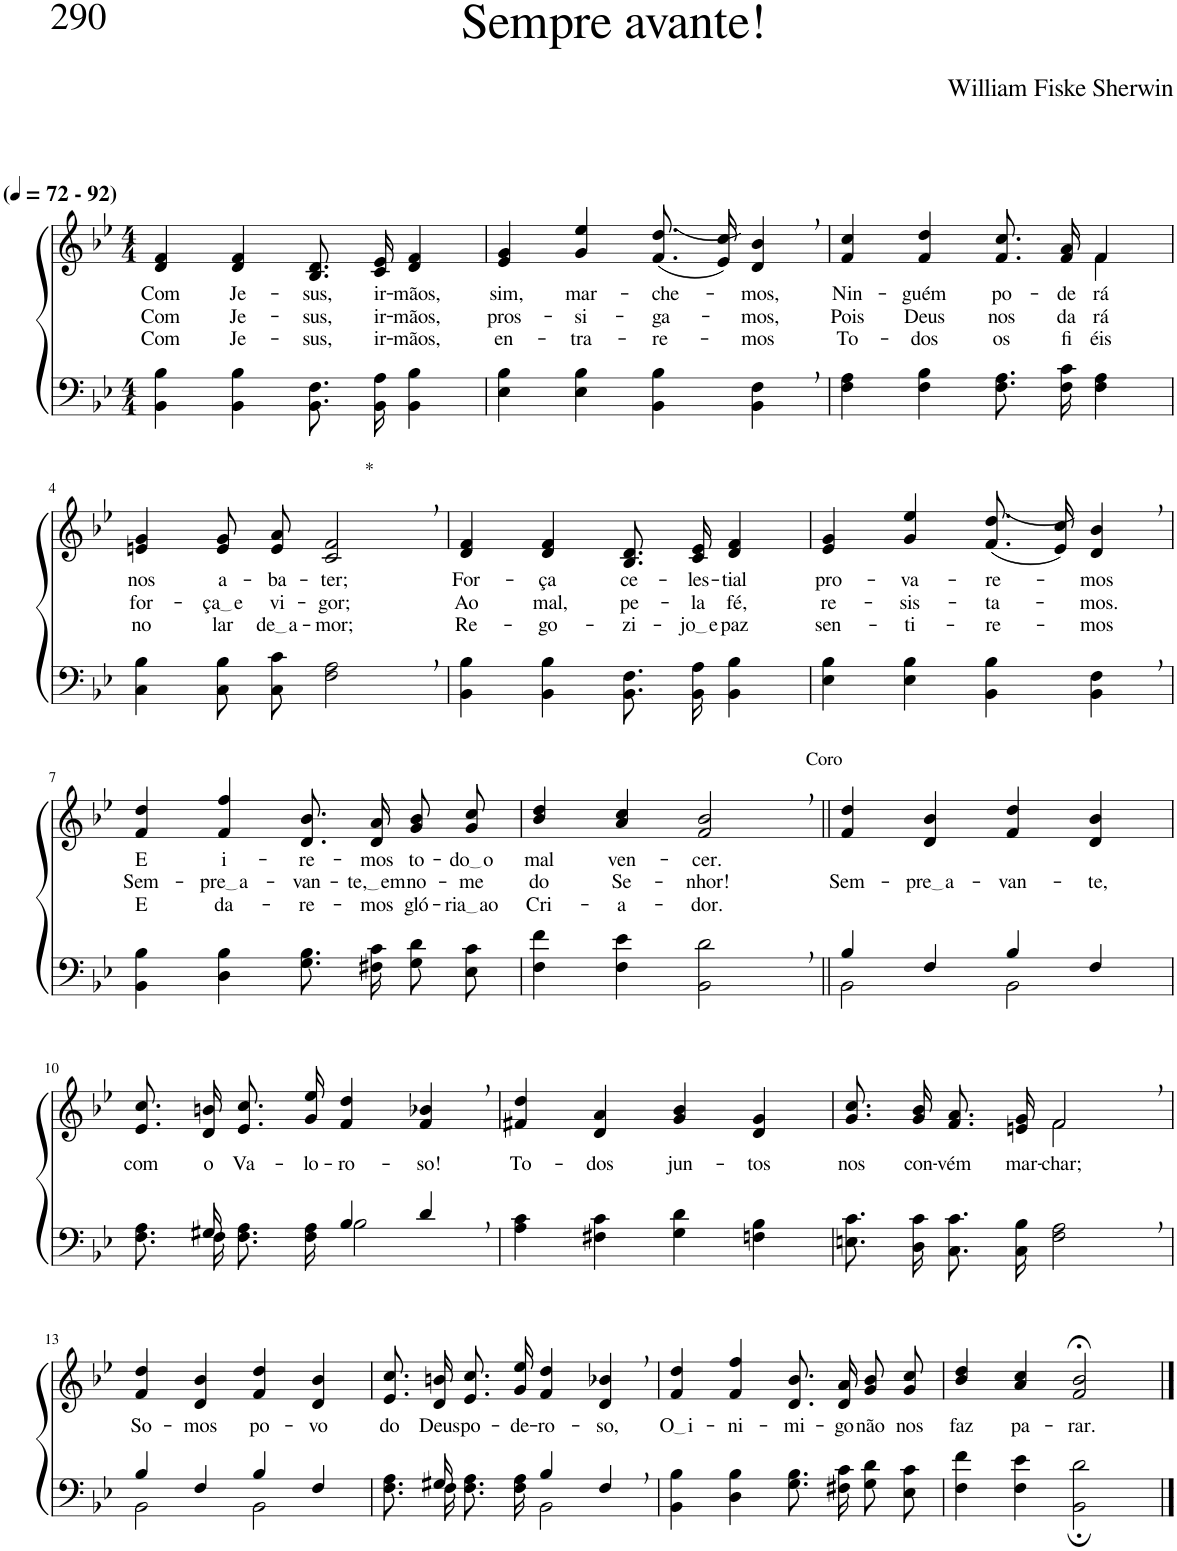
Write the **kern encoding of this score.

**kern	**kern	**text	**text	**text
*part2	*part1	*part1	*part1	*part1
*staff2	*staff1	*staff1	*staff1	*staff1
*I"Parte III e IV	*I"Parte I e II	*	*	*
*clefF4	*clefG2	*	*	*
*Trd1c2	*Trd1c2	*	*	*
*k[b-e-]	*k[b-e-]	*	*	*
*M4/4	*M4/4	*	*	*
*MM72	*MM72	*	*	*
=1	=1	=1	=1	=1
!	!LO:TX:a:B:t=(	!	!	!
!	!LO:TX:a:B:t=- 92)	!	!	!
!	!	!LO:LY:b	!LO:LY:b	!LO:LY:b
4BB-\ 4B-\	4d/ 4f/	Com	Com	Com
!	!	!LO:LY:b	!LO:LY:b	!LO:LY:b
4BB-\ 4B-\	4d/ 4f/	Je-	Je-	Je-
!	!	!LO:LY:b	!LO:LY:b	!LO:LY:b
8.BB-\ 8.F\L	8.B-/ 8.d/L	-sus,	-sus,	-sus,
!	!	!LO:LY:b	!LO:LY:b	!LO:LY:b
16BB-\ 16A\Jk	16c/ 16e-/Jk	ir-	ir-	ir-
!	!	!LO:LY:b	!LO:LY:b	!LO:LY:b
4BB-\ 4B-\	4d/ 4f/	-mãos,	-mãos,	-mãos,
=2	=2	=2	=2	=2
!	!	!LO:LY:b	!LO:LY:b	!LO:LY:b
4E-\ 4B-\	4e-/ 4g/	sim,	pros-	en-
!	!	!LO:LY:b	!LO:LY:b	!LO:LY:b
4E-\ 4B-\	4g/ 4ee-/	mar-	-si-	-tra-
!	!	!LO:LY:b	!LO:LY:b	!LO:LY:b
4BB-\ 4B-\	((8.f/ 8.dd/L	-che-	-ga-	-re-
.	16e-/ 16cc/Jk))	.	.	.
!	!	!LO:LY:b	!LO:LY:b	!LO:LY:b
4BB-\, 4F\,	4d/, 4b-/,	mos,	mos,	-mos
=3	=3	=3	=3	=3
!	!	!LO:LY:b	!LO:LY:b	!LO:LY:b
*	*^	*	*	*
4F\ 4A\	4f/ 4cc/	2.ryy	Nin-	Pois	To-
!	!	!	!LO:LY:b	!LO:LY:b	!LO:LY:b
4F\ 4B-\	4f/ 4dd/	.	-guém	Deus	-dos
!	!	!	!LO:LY:b	!LO:LY:b	!LO:LY:b
8.F\ 8.A\L	8.f/ 8.cc/L	.	po-	nos	os
!	!	!	!LO:LY:b	!LO:LY:b	!LO:LY:b
16F\ 16c\Jk	16f/ 16a/Jk	.	-de-	da-	fi-
!	!	!	!LO:LY:b	!LO:LY:b	!LO:LY:b
4F\ 4A\	4f/	4f\	-rá	-rá	-éis
!!LO:LB:g=z
=4	=4	=4	=4	=4	=4
!	!	!	!LO:LY:b	!LO:LY:b	!LO:LY:b
*	*v	*v	*	*	*
4C\ 4B-\	4en/ 4g/	nos	for-	no
!	!	!LO:LY:b	!LO:LY:b	!LO:LY:b
8C\ 8B-\L	8e/ 8g/L	a-	ça e	lar
!	!	!LO:LY:b	!LO:LY:b	!LO:LY:b
8C\ 8c\J	8e/ 8a/J	-ba-	vi-	de a
!	!LO:TX:a:t=*	!	!	!
!	!	!LO:LY:b	!LO:LY:b	!LO:LY:b
2F\, 2A\,	2c/, 2f/,	-ter;	-gor;	-mor;
=5	=5	=5	=5	=5
!	!	!LO:LY:b	!LO:LY:b	!LO:LY:b
4BB-\ 4B-\	4d/ 4f/	For-	Ao	Re-
!	!	!LO:LY:b	!LO:LY:b	!LO:LY:b
4BB-\ 4B-\	4d/ 4f/	-ça	mal,	-go-
!	!	!LO:LY:b	!LO:LY:b	!LO:LY:b
8.BB-\ 8.F\L	8.B-/ 8.d/L	ce-	pe-	-zi-
!	!	!LO:LY:b	!LO:LY:b	!LO:LY:b
16BB-\ 16A\Jk	16c/ 16e-/Jk	-les-	-la	jo e
!	!	!LO:LY:b	!LO:LY:b	!LO:LY:b
4BB-\ 4B-\	4d/ 4f/	-tial	fé,	paz
=6	=6	=6	=6	=6
!	!	!LO:LY:b	!LO:LY:b	!LO:LY:b
4E-\ 4B-\	4e-/ 4g/	pro-	re-	sen-
!	!	!LO:LY:b	!LO:LY:b	!LO:LY:b
4E-\ 4B-\	4g/ 4ee-/	-va-	-sis-	-ti-
!	!	!LO:LY:b	!LO:LY:b	!LO:LY:b
4BB-\ 4B-\	((8.f/ 8.dd/L	-re-	-ta-	-re-
.	16e-/ 16cc/Jk))	.	.	.
!	!	!LO:LY:b	!LO:LY:b	!LO:LY:b
4BB-\, 4F\,	4d/, 4b-/,	-mos	-mos.	mos
!!LO:LB:g=z
=7	=7	=7	=7	=7
!	!	!LO:LY:b	!LO:LY:b	!LO:LY:b
4BB-\ 4B-\	4f/ 4dd/	E	Sem-	E
!	!	!LO:LY:b	!LO:LY:b	!LO:LY:b
4D\ 4B-\	4f/ 4ff/	i-	pre a	da-
!	!	!LO:LY:b	!LO:LY:b	!LO:LY:b
8.G\ 8.B-\L	8.d/ 8.b-/L	-re-	-van-	-re-
!	!	!LO:LY:b	!LO:LY:b	!LO:LY:b
16F#X\ 16c\Jk	16d/ 16a/Jk	-mos	te, em	-mos
!	!	!LO:LY:b	!LO:LY:b	!LO:LY:b
8G\ 8d\L	8g/ 8b-/L	to-	no-	gló-
!	!	!LO:LY:b	!LO:LY:b	!LO:LY:b
8E-\ 8c\J	8g/ 8cc/J	do o	-me	ria ao
=8	=8	=8	=8	=8
!	!	!LO:LY:b	!LO:LY:b	!LO:LY:b
4F\ 4f\	4b-/ 4dd/	mal	do	Cri-
!	!	!LO:LY:b	!LO:LY:b	!LO:LY:b
4F\ 4e-\	4a/ 4cc/	ven-	Se-	-a-
!	!LO:TX:a:t=Coro	!	!	!
!	!	!LO:LY:b	!LO:LY:b	!LO:LY:b
2BB-\, 2d\,	2f/, 2b-/,	-cer.	-nhor!	-dor.
=9||	=9||	=9||	=9||	=9||
*^	*	*	*	*
!	!	!	!	!LO:LY:b	!
4B-/	2BB-\	4f/ 4dd/	.	Sem-	.
!	!	!	!	!LO:LY:b	!
4F/	.	4d/ 4b-/	.	pre a	.
!	!	!	!	!LO:LY:b	!
4B-/	2BB-\	4f/ 4dd/	.	-van-	.
!	!	!	!	!LO:LY:b	!
4F/	.	4d/ 4b-/	.	-te,	.
!!LO:LB:g=z
=10	=10	=10	=10	=10	=10
!	!	!	!LO:LY:b	!	!
8.ryy	8.F\ 8.A\L	8.e-/ 8.cc/L	com	.	.
!	!	!	!LO:LY:b	!	!
16G#X/	16F\Jk	16d/ 16bn/Jk	o	.	.
!	!	!	!LO:LY:b	!	!
4ryy	8.F\ 8.A\L	8.e-/ 8.cc/L	Va-	.	.
!	!	!	!LO:LY:b	!	!
.	16F\ 16A\Jk	16g/ 16ee-/Jk	-lo-	.	.
!	!	!	!LO:LY:b	!	!
4B-/	2B-\	4f/ 4dd/	-ro-	.	.
!	!	!	!LO:LY:b	!	!
4d,/	.	4f/, 4b-X/,	-so!	.	.
*v	*v	*	*	*	*
=11	=11	=11	=11	=11
!	!	!LO:LY:b	!	!
4A\ 4c\	4f#X/ 4dd/	To-	.	.
!	!	!LO:LY:b	!	!
4F#X\ 4c\	4d/ 4a/	-dos	.	.
!	!	!LO:LY:b	!	!
4G\ 4d\	4g/ 4b-/	jun-	.	.
!	!	!LO:LY:b	!	!
4Fn\ 4B-\	4d/ 4g/	-tos	.	.
=12	=12	=12	=12	=12
!	!	!LO:LY:b	!	!
*	*^	*	*	*
8.En\ 8.c\L	8.g/ 8.cc/L	2ryy	nos	.	.
!	!	!	!LO:LY:b	!	!
16D\ 16c\Jk	16g/ 16b-/Jk	.	con-	.	.
!	!	!	!LO:LY:b	!	!
8.C\ 8.c\L	8.f/ 8.a/L	.	-vém	.	.
!	!	!	!LO:LY:b	!	!
16C\ 16B-\Jk	16en/ 16g/Jk	.	mar-	.	.
!	!	!	!LO:LY:b	!	!
2F\, 2A\,	2f,/	2f\	-char;	.	.
!!LO:LB:g=z
=13	=13	=13	=13	=13	=13
*^	*	*	*	*	*
!	!	!	!	!LO:LY:b	!	!
*	*	*v	*v	*	*	*
4B-/	2BB-\	4f/ 4dd/	So-	.	.
!	!	!	!LO:LY:b	!	!
4F/	.	4d/ 4b-/	-mos	.	.
!	!	!	!LO:LY:b	!	!
4B-/	2BB-\	4f/ 4dd/	po-	.	.
!	!	!	!LO:LY:b	!	!
4F/	.	4d/ 4b-/	-vo	.	.
=14	=14	=14	=14	=14	=14
!	!	!	!LO:LY:b	!	!
8.ryy	8.F\ 8.A\L	8.e-/ 8.cc/L	do	.	.
!	!	!	!LO:LY:b	!	!
16G#X/	16F\Jk	16d/ 16bn/Jk	Deus	.	.
!	!	!	!LO:LY:b	!	!
4ryy	8.F\ 8.A\L	8.e-/ 8.cc/L	po-	.	.
!	!	!	!LO:LY:b	!	!
.	16F\ 16A\Jk	16g/ 16ee-/Jk	-de-	.	.
!	!	!	!LO:LY:b	!	!
4B-/	2BB-\	4f/ 4dd/	-ro-	.	.
!	!	!	!LO:LY:b	!	!
4F,/	.	4d/, 4b-X/,	-so,	.	.
*v	*v	*	*	*	*
=15	=15	=15	=15	=15
!	!	!LO:LY:b	!	!
4BB-\ 4B-\	4f/ 4dd/	O i	.	.
!	!	!LO:LY:b	!	!
4D\ 4B-\	4f/ 4ff/	-ni-	.	.
!	!	!LO:LY:b	!	!
8.G\ 8.B-\L	8.d/ 8.b-/L	-mi-	.	.
!	!	!LO:LY:b	!	!
16F#X\ 16c\Jk	16d/ 16a/Jk	-go	.	.
!	!	!LO:LY:b	!	!
8G\ 8d\L	8g/ 8b-/L	não	.	.
!	!	!LO:LY:b	!	!
8E-\ 8c\J	8g/ 8cc/J	nos	.	.
=16	=16	=16	=16	=16
!	!	!LO:LY:b	!	!
4F\ 4f\	4b-/ 4dd/	faz	.	.
!	!	!LO:LY:b	!	!
4F\ 4e-\	4a/ 4cc/	pa-	.	.
!	!	!LO:LY:b	!	!
2BB-\; 2d\;	2f/;< 2b-/;<	-rar.	.	.
==	==	==	==	==
*-	*-	*-	*-	*-
